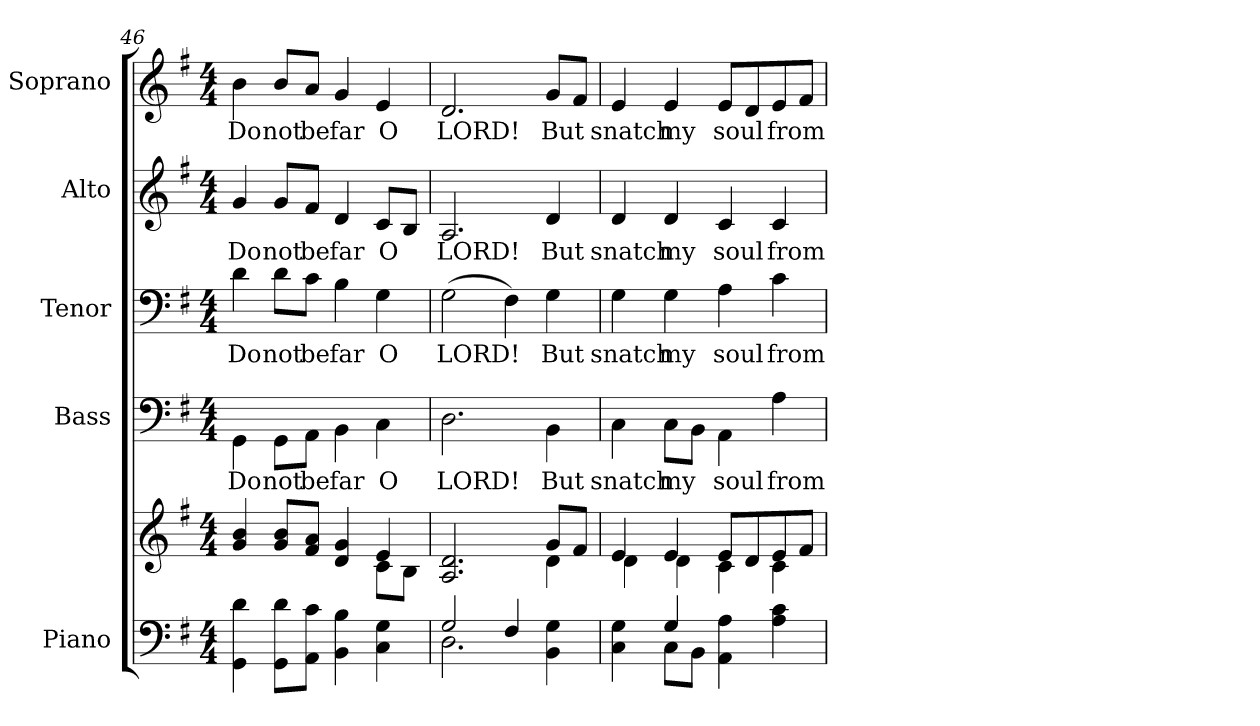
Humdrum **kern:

**kern	**kern	**kern	**text	**kern	**text	**kern	**text	**kern	**text
*part5	*part5	*part4	*part4	*part3	*part3	*part2	*part2	*part1	*part1
*staff6	*staff5	*staff4	*staff4	*staff3	*staff3	*staff2	*staff2	*staff1	*staff1
*I"Piano	*	*I"Bass	*	*I"Tenor	*	*I"Alto	*	*I"Soprano	*
*	*	*I'B.	*	*	*	*	*	*	*
*clefF4	*clefG2	*clefF4	*	*clefF4	*	*clefG2	*	*clefG2	*
*k[f#]	*k[f#]	*k[f#]	*	*k[f#]	*	*k[f#]	*	*k[f#]	*
*G:	*G:	*G:	*	*G:	*	*G:	*	*G:	*
*M4/4	*M4/4	*M4/4	*	*M4/4	*	*M4/4	*	*M4/4	*
=46	=46	=46	=46	=46	=46	=46	=46	=46	=46
*^	*^	*	*	*	*	*	*	*	*
!	!	!	!	!	!LO:LY:b:color=#000000	!	!	!	!	!	!
!	!	!	!	!	!	!	!LO:LY:b:color=#000000	!	!	!	!
!	!	!	!	!	!	!	!	!	!LO:LY:b:color=#000000	!	!
!	!	!	!	!	!	!	!	!	!	!	!LO:LY:b:color=#000000
4GGi\ 4di	4ryy	4gi/ 4bi	2ryy	4GGi\	Do	4di\	Do	4gi/	Do	4bi\	Do
!	!	!	!	!	!LO:LY:b:color=#000000	!	!	!	!	!	!
!	!	!	!	!	!	!	!LO:LY:b:color=#000000	!	!	!	!
!	!	!	!	!	!	!	!	!	!LO:LY:b:color=#000000	!	!
!	!	!	!	!	!	!	!	!	!	!	!LO:LY:b:color=#000000
8GGi\ 8diL	4ryy	8gi/ 8biL	.	8GGi\L	not	8di\L	not	8gi/L	not	8bi/L	not
!	!	!	!	!	!LO:LY:b:color=#000000	!	!	!	!	!	!
!	!	!	!	!	!	!	!LO:LY:b:color=#000000	!	!	!	!
!	!	!	!	!	!	!	!	!	!LO:LY:b:color=#000000	!	!
!	!	!	!	!	!	!	!	!	!	!	!LO:LY:b:color=#000000
8AAi\ 8ciJ	.	8f#i/ 8aiJ	.	8AAi\J	be	8ci\J	be	8f#i/J	be	8ai/J	be
!	!	!	!	!	!LO:LY:b:color=#000000	!	!	!	!	!	!
!	!	!	!	!	!	!	!LO:LY:b:color=#000000	!	!	!	!
!	!	!	!	!	!	!	!	!	!LO:LY:b:color=#000000	!	!
!	!	!	!	!	!	!	!	!	!	!	!LO:LY:b:color=#000000
4BBi\ 4Bi	4ryy	4di/ 4gi	4ryy	4BBi\	far	4Bi\	far	4di/	far	4gi/	far
!	!	!	!	!	!LO:LY:b:color=#000000	!	!	!	!	!	!
!	!	!	!	!	!	!	!LO:LY:b:color=#000000	!	!	!	!
!	!	!	!	!	!	!	!	!	!LO:LY:b:color=#000000	!	!
!	!	!	!	!	!	!	!	!	!	!	!LO:LY:b:color=#000000
4Ci\ 4Gi	4ryy	4ei/	8ci\L	4Ci\	O	4Gi\	O	8ci/L	O	4ei/	O
.	.	.	8Bi\J	.	.	.	.	8Bi/J	.	.	.
=47	=47	=47	=47	=47	=47	=47	=47	=47	=47	=47	=47
!	!	!	!	!	!LO:LY:b:color=#000000	!	!	!	!	!	!
!	!	!	!	!	!	!	!LO:LY:b:color=#000000	!	!	!	!
!	!	!	!	!	!	!	!	!	!LO:LY:b:color=#000000	!	!
!	!	!	!	!	!	!	!	!	!	!	!LO:LY:b:color=#000000
2Gi/	2.Di\	2.Ai/ 2.di	2ryy	2.Di\	LORD!	(2Gi\	LORD!	2.Ai/	LORD!	2.di/	LORD!
4F#i/	.	.	4ryy	.	.	4F#i\)	.	.	.	.	.
!	!	!	!	!	!LO:LY:b:color=#000000	!	!	!	!	!	!
!	!	!	!	!	!	!	!LO:LY:b:color=#000000	!	!	!	!
!	!	!	!	!	!	!	!	!	!LO:LY:b:color=#000000	!	!
!	!	!	!	!	!	!	!	!	!	!	!LO:LY:b:color=#000000
4BBi\ 4Gi	4ryy	8gi/L	4di\	4BBi\	But	4Gi\	But	4di/	But	8gi/L	But
.	.	8f#i/J	.	.	.	.	.	.	.	8f#i/J	.
=48	=48	=48	=48	=48	=48	=48	=48	=48	=48	=48	=48
!	!	!	!	!	!LO:LY:b:color=#000000	!	!	!	!	!	!
!	!	!	!	!	!	!	!LO:LY:b:color=#000000	!	!	!	!
!	!	!	!	!	!	!	!	!	!LO:LY:b:color=#000000	!	!
!	!	!	!	!	!	!	!	!	!	!	!LO:LY:b:color=#000000
4Ci\ 4Gi	4ryy	4ei/	4di\	4Ci\	snatch	4Gi\	snatch	4di/	snatch	4ei/	snatch
!	!	!	!	!	!LO:LY:b:color=#000000	!	!	!	!	!	!
!	!	!	!	!	!	!	!LO:LY:b:color=#000000	!	!	!	!
!	!	!	!	!	!	!	!	!	!LO:LY:b:color=#000000	!	!
!	!	!	!	!	!	!	!	!	!	!	!LO:LY:b:color=#000000
4Gi/	8Ci\L	4ei/	4di\	8Ci\L	my	4Gi\	my	4di/	my	4ei/	my
.	8BBi\J	.	.	8BBi\J	.	.	.	.	.	.	.
!	!	!	!	!	!LO:LY:b:color=#000000	!	!	!	!	!	!
!	!	!	!	!	!	!	!LO:LY:b:color=#000000	!	!	!	!
!	!	!	!	!	!	!	!	!	!LO:LY:b:color=#000000	!	!
!	!	!	!	!	!	!	!	!	!	!	!LO:LY:b:color=#000000
4AAi\ 4Ai	2ryy	8ei/L	4ci\	4AAi\	soul	4Ai\	soul	4ci/	soul	8ei/L	soul
.	.	8di/	.	.	.	.	.	.	.	8di/	.
!	!	!	!	!	!LO:LY:b:color=#000000	!	!	!	!	!	!
!	!	!	!	!	!	!	!LO:LY:b:color=#000000	!	!	!	!
!	!	!	!	!	!	!	!	!	!LO:LY:b:color=#000000	!	!
!	!	!	!	!	!	!	!	!	!	!	!LO:LY:b:color=#000000
4Ai\ 4ci	.	8ei/	4ci\	4Ai\	from	4ci\	from	4ci/	from	8ei/	from
.	.	8f#i/J	.	.	.	.	.	.	.	8f#i/J	.
*v	*v	*	*	*	*	*	*	*	*	*	*
*	*v	*v	*	*	*	*	*	*	*	*
=	=	=	=	=	=	=	=	=	=
*-	*-	*-	*-	*-	*-	*-	*-	*-	*-
